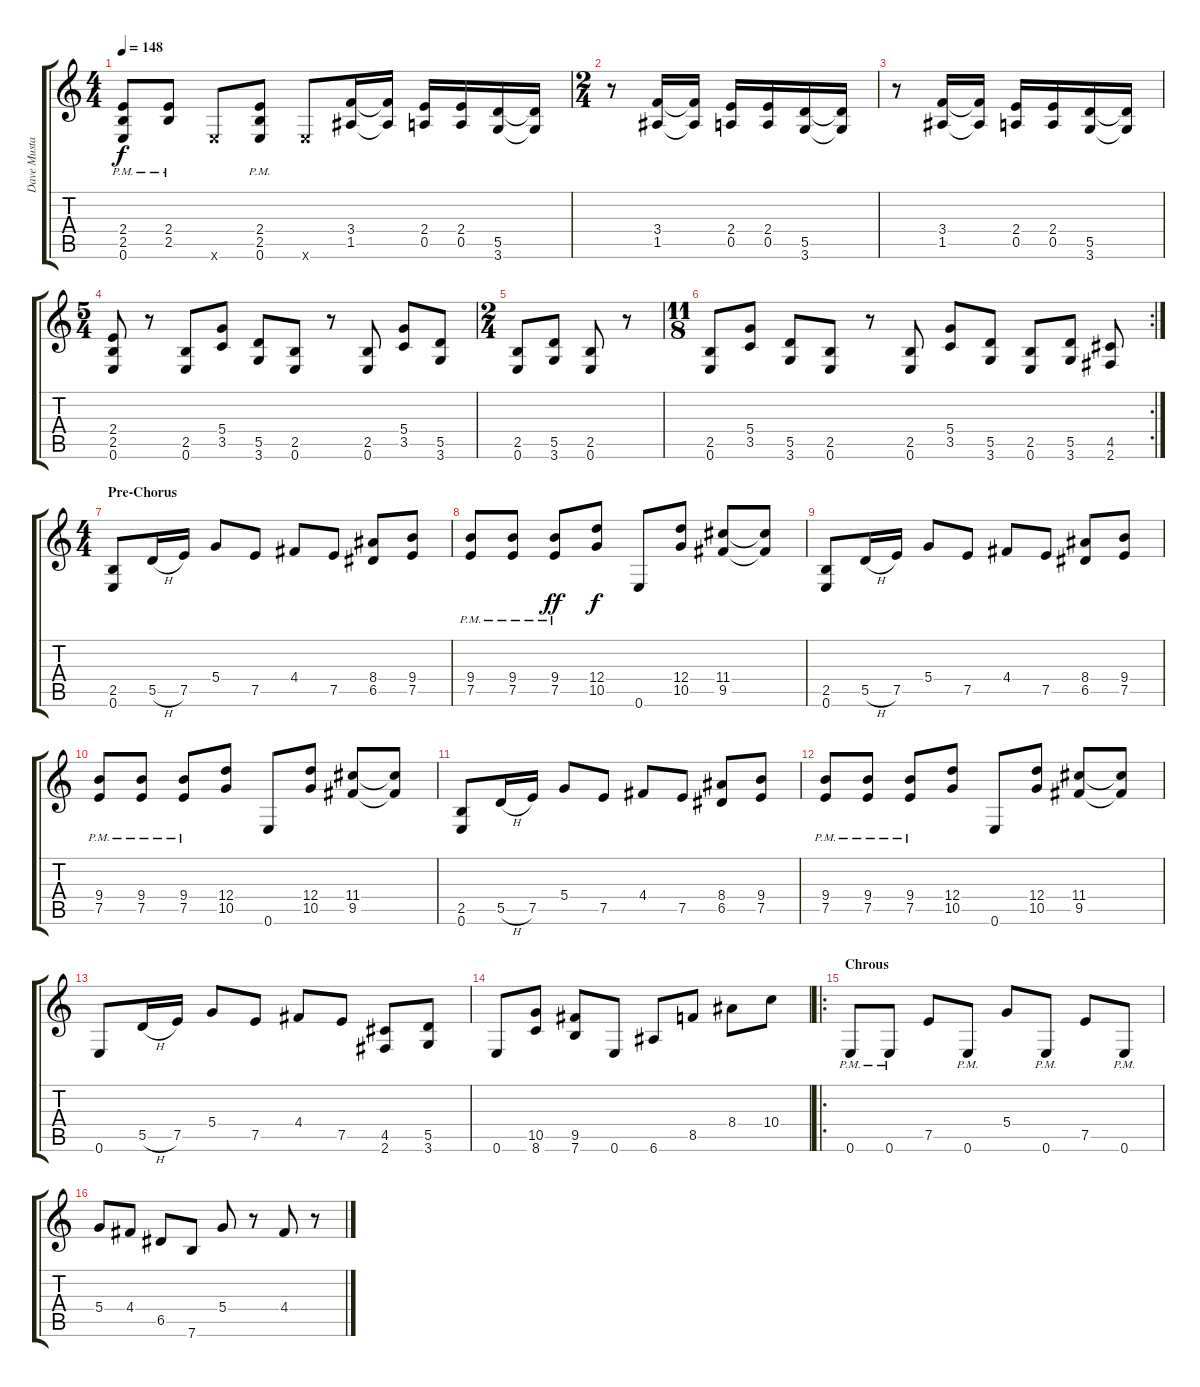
\track ("Dave Mustaine" "Dave Musta") {instrument distortionguitar}
\staff {score tabs}
\tuning (E4 B3 G3 D3 A2 E2) {hide}
\ts (4 4)
\tempo 148
\clef g2
\ks c
(2.4{pm} 2.5{pm} 0.6{pm}).8{dy f} (2.4{pm} 2.5{pm}).8 0.6{x}.8 (2.4{pm} 2.5{pm} 0.6{pm}).8 0.6{x}.8 (3.4 1.5).16 (3.4{t} 1.5{t}).16 (2.4 0.5).16 (2.4 0.5).16 (5.5 3.6).16 (5.5{t} 3.6{t}).16 |
\ts (2 4)
r.8 (3.4 1.5).16 (3.4{t} 1.5{t}).16 (2.4 0.5).16 (2.4 0.5).16 (5.5 3.6).16 (5.5{t} 3.6{t}).16 |
r.8 (3.4 1.5).16 (3.4{t} 1.5{t}).16 (2.4 0.5).16 (2.4 0.5).16 (5.5 3.6).16 (5.5{t} 3.6{t}).16 |
\ts (5 4)
(2.4 2.5 0.6).8 r.8 (2.5 0.6).8 (5.4 3.5).8 (5.5 3.6).8 (2.5 0.6).8 r.8 (2.5 0.6).8 (5.4 3.5).8 (5.5 3.6).8 |
\ts (2 4)
(2.5 0.6).8 (5.5 3.6).8 (2.5 0.6).8 r.8 |
\rc 2
\ts (11 8)
(2.5 0.6).8 (5.4 3.5).8 (5.5 3.6).8 (2.5 0.6).8 r.8 (2.5 0.6).8 (5.4 3.5).8 (5.5 3.6).8 (2.5 0.6).8 (5.5 3.6).8 (4.5 2.6).8 |
\ts (4 4)
\section ("" "Pre-Chorus")
(2.5 0.6).8 5.5{h}.16 7.5.16 5.4.8 7.5.8 4.4.8 7.5.8 (8.4 6.5).8 (9.4 7.5).8 |
(9.4{pm} 7.5{pm}).8 (9.4{pm} 7.5{pm}).8 (9.4{pm} 7.5{pm}).8{dy ff} (12.4 10.5).8{dy f} 0.6.8 (12.4 10.5).8 (11.4 9.5).8 (11.4{t} 9.5{t}).8 |
(2.5 0.6).8 5.5{h}.16 7.5.16 5.4.8 7.5.8 4.4.8 7.5.8 (8.4 6.5).8 (9.4 7.5).8 |
(9.4{pm} 7.5{pm}).8 (9.4{pm} 7.5{pm}).8 (9.4{pm} 7.5{pm}).8 (12.4 10.5).8 0.6.8 (12.4 10.5).8 (11.4 9.5).8 (11.4{t} 9.5{t}).8 |
(2.5 0.6).8 5.5{h}.16 7.5.16 5.4.8 7.5.8 4.4.8 7.5.8 (8.4 6.5).8 (9.4 7.5).8 |
(9.4{pm} 7.5{pm}).8 (9.4{pm} 7.5{pm}).8 (9.4{pm} 7.5{pm}).8 (12.4 10.5).8 0.6.8 (12.4 10.5).8 (11.4 9.5).8 (11.4{t} 9.5{t}).8 |
0.6.8 5.5{h}.16 7.5.16 5.4.8 7.5.8 4.4.8 7.5.8 (4.5 2.6).8 (5.5 3.6).8 |
0.6.8 (10.5 8.6).8 (9.5 7.6).8 0.6.8 6.6.8 8.5.8 8.4.8 10.4.8 |
\ro
\section ("" "Chrous")
0.6{pm}.8 0.6{pm}.8 7.5.8 0.6{pm}.8 5.4.8 0.6{pm}.8 7.5.8 0.6{pm}.8 |
5.4.8 4.4.8 6.5.8 7.6.8 5.4.8 r.8 4.4.8 r.8
